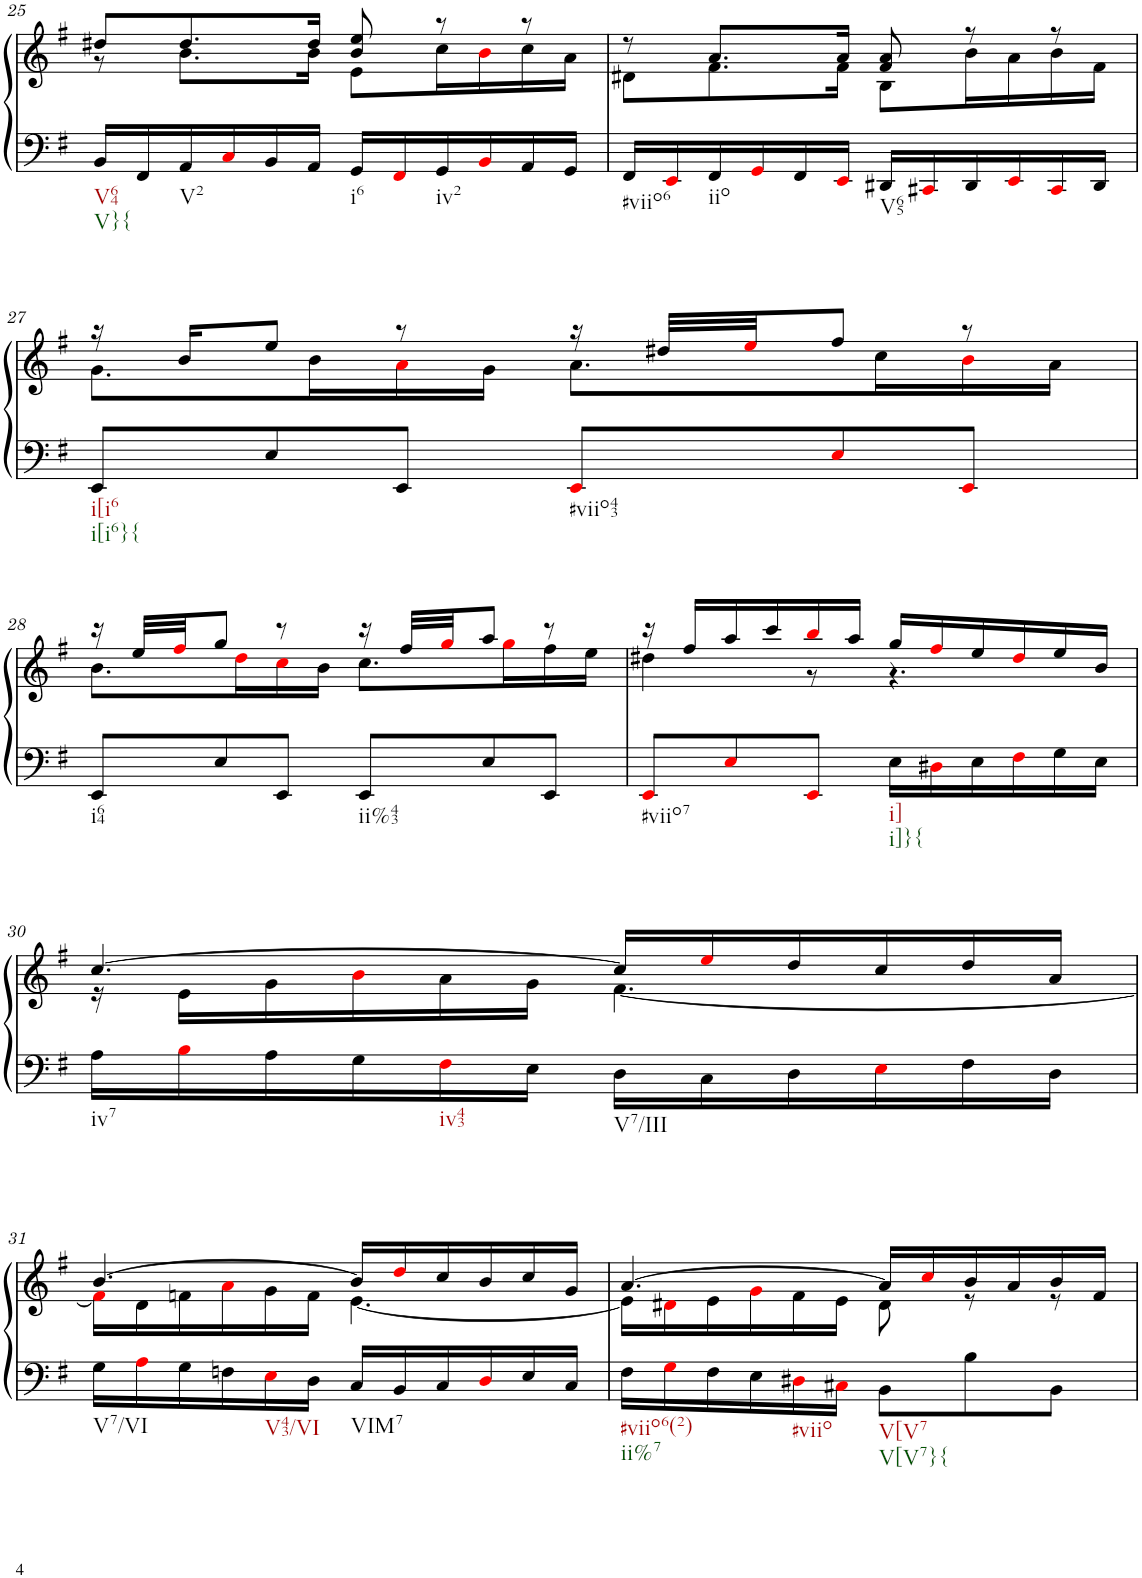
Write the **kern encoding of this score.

**kern	**kern
*part1	*part1
*staff2	*staff1
*I"unbenannt9	*
!!LO:PB:g=z
*clefF4	*clefG2
*k[f#]	*k[f#]
*M6/8	*M6/8
=25	=25
*	*^
!LO:TX:b:t=V64	!	!
!LO:TX:b:t=V}{	!	!
16BB/LL	8dd#X/L	8r
16FF#/	.	.
!LO:TX:b:t=V2	!	!
16AA/	8.dd#/	8.b\L
16Ci/	.	.
16BB/	.	.
16AA/JJ	16dd#/Jk	16b\Jk
!LO:TX:b:t=i6	!	!
16GG/LL	8b/ 8ee/	8e\L
16FF#i/	.	.
!LO:TX:b:t=iv2	!	!
16GG/	8r	16cc\L
16BBi/	.	16bi\
16AA/	8r	16cc\
16GG/JJ	.	16a\JJ
=26	=26	=26
!LO:TX:b:t=#viio6	!	!
16FF#/LL	8r	8d#X\L
16EEi/	.	.
!LO:TX:b:t=iio	!	!
16FF#/	8.a/L	8.f#\
16GGi/	.	.
16FF#/	.	.
16EEi/JJ	16a/Jk	16f#\Jk
!LO:TX:b:t=V65	!	!
16DD#X/LL	8f#/ 8a/	8B\L
16CC#Xi/	.	.
16DD#/	8r	16b\L
16EEi/	.	16a\
16CC#i/	8r	16b\
16DD#/JJ	.	16f#\JJ
!!LO:LB:g=z	!!
=27	=27	=27
!LO:TX:b:t=i[i6	!	!
!LO:TX:b:t=i[i6}{	!	!
8EE/L	16r	8.g\L
.	16b/KL	.
8E/	8ee/J	.
.	.	16b\L
8EE/J	8r	16ai\
.	.	16g\JJ
!LO:TX:b:t=#viio43	!	!
8EEi/L	16r	8.a\L
.	32dd#X/LLL	.
.	32eei/JJ	.
8Ei/	8ff#/J	.
.	.	16cc\L
8EEi/J	8r	16bi\
.	.	16a\JJ
!!LO:LB:g=z	!!
=28	=28	=28
!LO:TX:b:t=i64	!	!
8EE/L	16r	8.b\L
.	32ee/LLL	.
.	32ff#i/JJ	.
8E/	8gg/J	.
.	.	16ddi\L
8EE/J	8r	16cci\
.	.	16b\JJ
!LO:TX:b:t=ii%43	!	!
8EE/L	16r	8.cc\L
.	32ff#/LLL	.
.	32ggi/JJ	.
8E/	8aa/J	.
.	.	16ggi\L
8EE/J	8r	16ff#\
.	.	16ee\JJ
=29	=29	=29
!LO:TX:b:t=#viio7	!	!
8EEi/L	16r	4dd#X\
.	16ff#/LL	.
8Ei/	16aa/	.
.	16ccc/	.
8EEi/J	16bbi/	8r
.	16aa/JJ	.
!LO:TX:b:t=i]	!	!
!LO:TX:b:t=i]}{	!	!
16E\LL	16gg/LL	4.r
16D#Xi\	16ff#i/	.
16E\	16ee/	.
16F#i\	16dd#i/	.
16G\	16ee/	.
16E\JJ	16b/JJ	.
!!LO:LB:g=z	!!
=30	=30	=30
!LO:TX:b:t=iv7	!	!
16A\LL	[4.cc/	16r
16Bi\	.	16e\LL
16A\	.	16g\
16G\	.	16bi\
!LO:TX:b:t=iv43	!	!
16F#i\	.	16a\
16E\JJ	.	16g\JJ
!LO:TX:b:t=V7/III	!	!
16D\LL	16cc/LL]	[4.f#\
16C\	16eei/	.
16D\	16dd/	.
16Ei\	16cc/	.
16F#\	16dd/	.
16D\JJ	16a/JJ	.
!!LO:LB:g=z	!!
=31	=31	=31
!LO:TX:b:t=V7/VI	!	!
16G\LL	[4.b/	16f#i\LL]
16Ai\	.	16d\
16G\	.	16fn\
16Fn\	.	16ai\
!LO:TX:b:t=V43/VI	!	!
16Ei\	.	16g\
16D\JJ	.	16f\JJ
!LO:TX:b:t=VIM7	!	!
16C/LL	16b/LL]	[4.e\
16BB/	16ddi/	.
16C/	16cc/	.
16Di/	16b/	.
16E/	16cc/	.
16C/JJ	16g/JJ	.
=32	=32	=32
!LO:TX:b:t=#viio6(2)	!	!
!LO:TX:b:t=ii%7	!	!
16F#\LL	[4.a/	16e\LL]
16Gi\	.	16d#Xi\
16F#\	.	16e\
16E\	.	16gi\
!LO:TX:b:t=#viio	!	!
16D#Xi\	.	16f#\
16C#Xi\JJ	.	16e\JJ
!LO:TX:b:t=V[V7	!	!
!LO:TX:b:t=V[V7}{	!	!
8BB\L	16a/LL]	8d#\
.	16cci/	.
8B\	16b/	8r
.	16a/	.
8BB\J	16b/	8r
.	16f#/JJ	.
*	*v	*v
=	=
*-	*-
